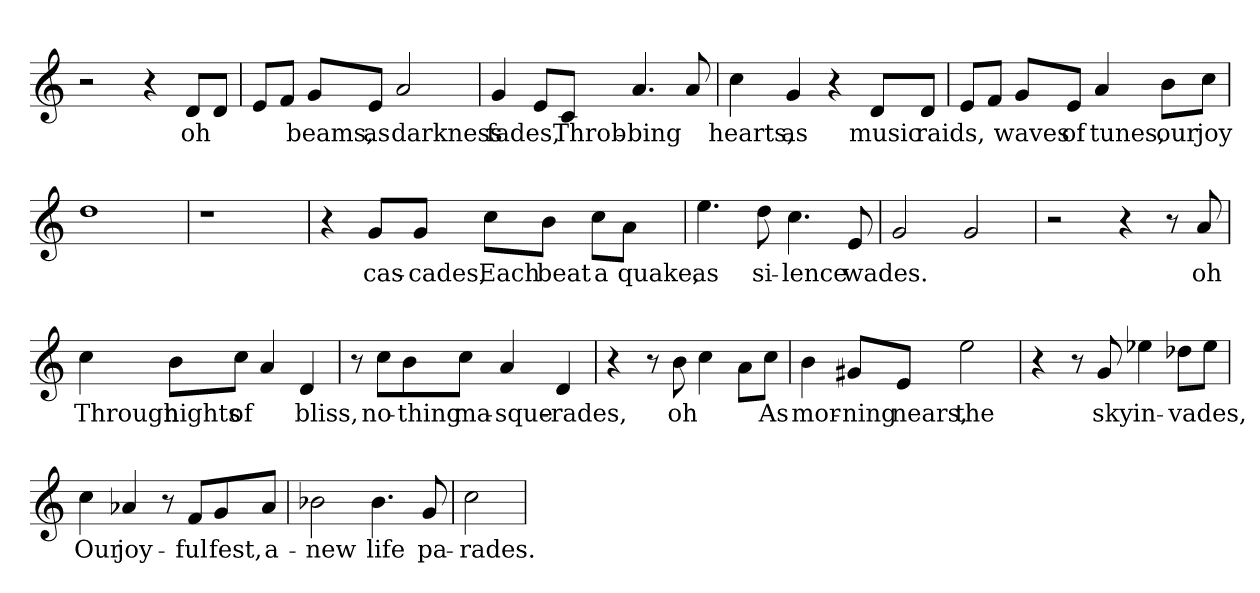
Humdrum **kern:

**kern	**text
*part1	*part1
*staff1	*staff1
=	=
2r	.
4r	.
8d/L	oh
8d/J	.
=	=
8e/L	.
8f/J	.
8g/L	beams,
8e/J	as
2a/	darkness
=	=
4g/	fades,
8e/L	.
8c/J	Throb-
4.a/	-bing
8a/	.
=	=
4cc\	hearts,
4g/	as
4r	.
8d/L	music
8d/J	raids,
=	=
8e/L	.
8f/J	.
8g/L	waves
8e/J	of
4a/	tunes,
8b\L	our
8cc\J	joy
=	=
1dd	.
=	=
1r	.
=	=
4r	.
8g/L	cas-
8g/J	-cades,
8cc\L	Each
8b\J	beat
8cc\L	a
8a\J	quake,
=	=
4.ee\	as
8dd\	si-
4.cc\	-lence
8e/	wades.
=	=
2g/	.
2g/	.
=	=
2r	.
4r	.
8r	.
8a/	oh
=	=
4cc\	Through
8b\L	nights
8cc\J	of
4a/	.
4d/	bliss,
=	=
8r	.
8cc\L	no-
8b\	-thing
8cc\J	ma-
4a/	-sque-
4d/	-rades,
=	=
4r	.
8r	.
8b\	oh
4cc\	.
8a\L	.
8cc\J	As
=	=
4b\	mor-
8g#X/L	-ning
8e/J	nears,
2ee\	the
=	=
4r	.
8r	.
8g/	sky
4ee-X\	in-
8dd-X\L	-vades,
8ee-\J	.
=	=
4cc\	Our
4a-X/	joy-
8r	.
8f/L	-ful
8g/	fest,
8a-/J	a-
=	=
2b-X\	-new
4.b-\	life
8g/	pa-
=	=
2cc\	-rades.
=	=
*-	*-
